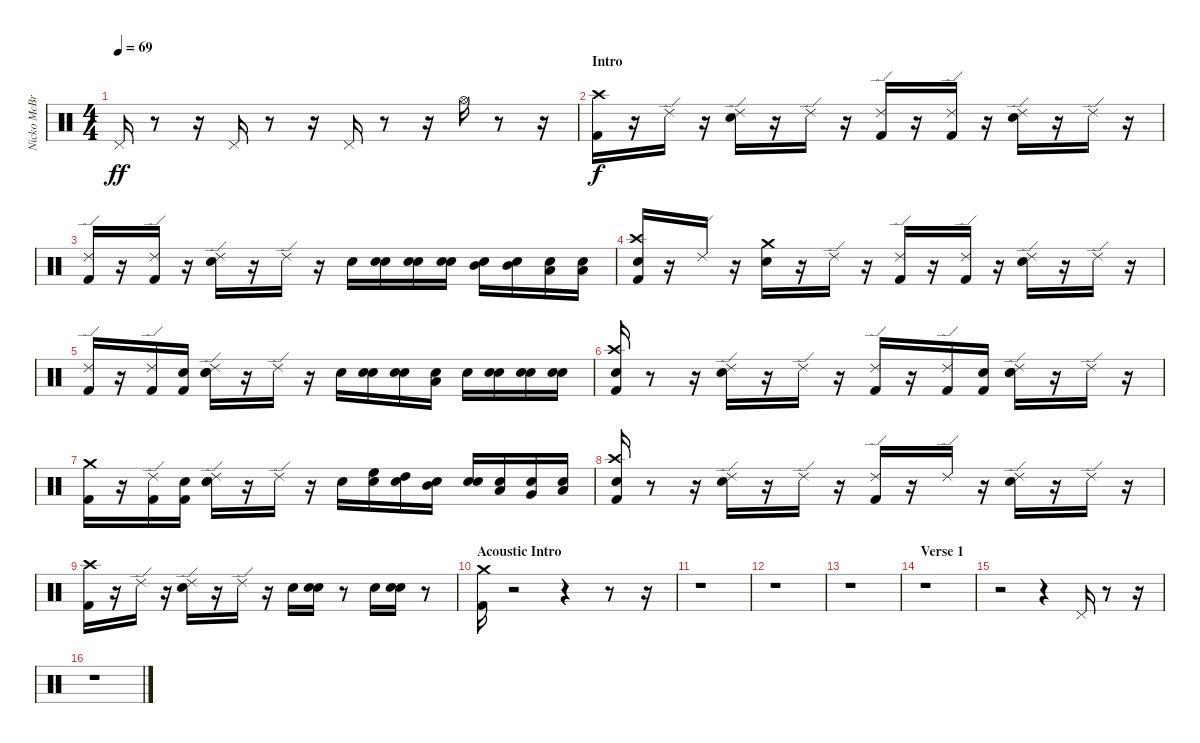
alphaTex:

\track ("Nicko McBrain" "Nicko McBr") {instrument percussion}
\staff {score}
\articulation defaults
\ts (4 4)
\tempo 69
\clef neutral
\ks c "Pedal Hi-Hat (hit)".16{dy ff}
r.8 r.16 "Pedal Hi-Hat (hit)".16 r.8 r.16 "Pedal Hi-Hat (hit)".16 r.8 r.16 "Hi-Hat (open)".16 r.8 r.16 |
\section ("" "Intro")
("Kick (hit) 2" "Crash high (hit)").16{dy f} r.16 "Ride (edge) 2".16 r.16 ("Electric Snare (hit)" "Ride (edge) 2").16 r.16 "Ride (edge) 2".16 r.16 ("Kick (hit) 2" "Ride (edge) 2").16 r.16 ("Kick (hit) 2" "Ride (edge) 2").16 r.16 ("Electric Snare (hit)" "Ride (edge) 2").16 r.16 "Ride (edge) 2".16 r.16 |
("Kick (hit) 2" "Ride (edge) 2").16 r.16 ("Kick (hit) 2" "Ride (edge) 2").16 r.16 ("Electric Snare (hit)" "Ride (edge) 2").16 r.16 "Ride (edge) 2".16 r.16 "Electric Snare (hit)".16 ("Snare (hit)" "Electric Snare (hit)").16 ("Snare (hit)" "Electric Snare (hit)").16 ("Snare (hit)" "Electric Snare (hit)").16 ("Snare (hit)" "Mid Tom (hit)").16 ("Snare (hit)" "Mid Tom (hit)").16 ("Snare (hit)" "Low Tom (hit)").16 ("Snare (hit)" "Low Tom (hit)").16 |
("Snare (hit)" "Kick (hit) 2" "Crash high (hit)").16 r.16 "Ride (edge) 2".16 r.16 ("Electric Snare (hit)" "Crash medium (hit)").16 r.16 "Ride (edge) 2".16 r.16 ("Kick (hit) 2" "Ride (edge) 2").16 r.16 ("Kick (hit) 2" "Ride (edge) 2").16 r.16 ("Electric Snare (hit)" "Ride (edge) 2").16 r.16 "Ride (edge) 2".16 r.16 |
("Kick (hit) 2" "Ride (edge) 2").16 r.16 ("Kick (hit) 2" "Ride (edge) 2").16 ("Snare (hit)" "Kick (hit) 2").16 ("Snare (hit)" "Electric Snare (hit)" "Ride (edge) 2").16 r.16 "Ride (edge) 2".16 r.16 "Electric Snare (hit)".16 ("Snare (hit)" "Electric Snare (hit)").16 ("Snare (hit)" "Electric Snare (hit)").16 ("Snare (hit)" "Low Tom (hit)").16 "Electric Snare (hit)".16 ("Snare (hit)" "Electric Snare (hit)").16 ("Snare (hit)" "Electric Snare (hit)").16 ("Snare (hit)" "Electric Snare (hit)").16 |
("Snare (hit)" "Kick (hit) 2" "Crash high (hit)").16 r.8 r.16 ("Electric Snare (hit)" "Ride (edge) 2").16 r.16 "Ride (edge) 2".16 r.16 ("Kick (hit) 2" "Ride (edge) 2").16 r.16 ("Kick (hit) 2" "Ride (edge) 2").16 ("Snare (hit)" "Kick (hit) 2").16 ("Snare (hit)" "Electric Snare (hit)" "Ride (edge) 2").16 r.16 "Ride (edge) 2".16 r.16 |
("Kick (hit) 2" "Crash medium (hit)").16 r.16 ("Kick (hit) 2" "Ride (edge) 2").16 ("Snare (hit)" "Kick (hit) 2").16 ("Snare (hit)" "Electric Snare (hit)" "Ride (edge) 2").16 r.16 "Ride (edge) 2".16 r.16 "Electric Snare (hit)".16 ("Snare (hit)" "High Floor Tom (hit)").16 ("Snare (hit)" "High Tom (hit)").16 ("Snare (hit)" "Mid Tom (hit)").16 ("Snare (hit)" "Electric Snare (hit)").16 ("Snare (hit)" "Low Tom (hit)").16 ("Snare (hit)" "Very Low Tom (hit)").16 ("Snare (hit)" "Low Floor Tom (hit)").16 |
("Snare (hit)" "Kick (hit) 2" "Crash high (hit)").16 r.8 r.16 ("Electric Snare (hit)" "Ride (edge) 2").16 r.16 "Ride (edge) 2".16 r.16 ("Kick (hit) 2" "Ride (edge) 2").16 r.16 "Ride (edge) 2".16 r.16 ("Electric Snare (hit)" "Ride (edge) 2").16 r.16 "Ride (edge) 2".16 r.16 |
("Kick (hit) 2" "Crash high (hit)").16 r.16 "Ride (edge) 2".16 r.16 ("Electric Snare (hit)" "Ride (edge) 2").16 r.16 "Ride (edge) 2".16 r.16 "Electric Snare (hit)".16 ("Snare (hit)" "Electric Snare (hit)").16 r.8 "Electric Snare (hit)".16 ("Snare (hit)" "Electric Snare (hit)").16 r.8 |
\section ("" "Acoustic Intro")
("Kick (hit) 2" "Crash medium (hit)").16 r.2 r.4 r.8 r.16 |
r.1 |
r.1 |
r.1 |
\section ("" "Verse 1")
r.1 |
r.2 r.4 "Pedal Hi-Hat (hit)".16 r.8 r.16 |
r.1
